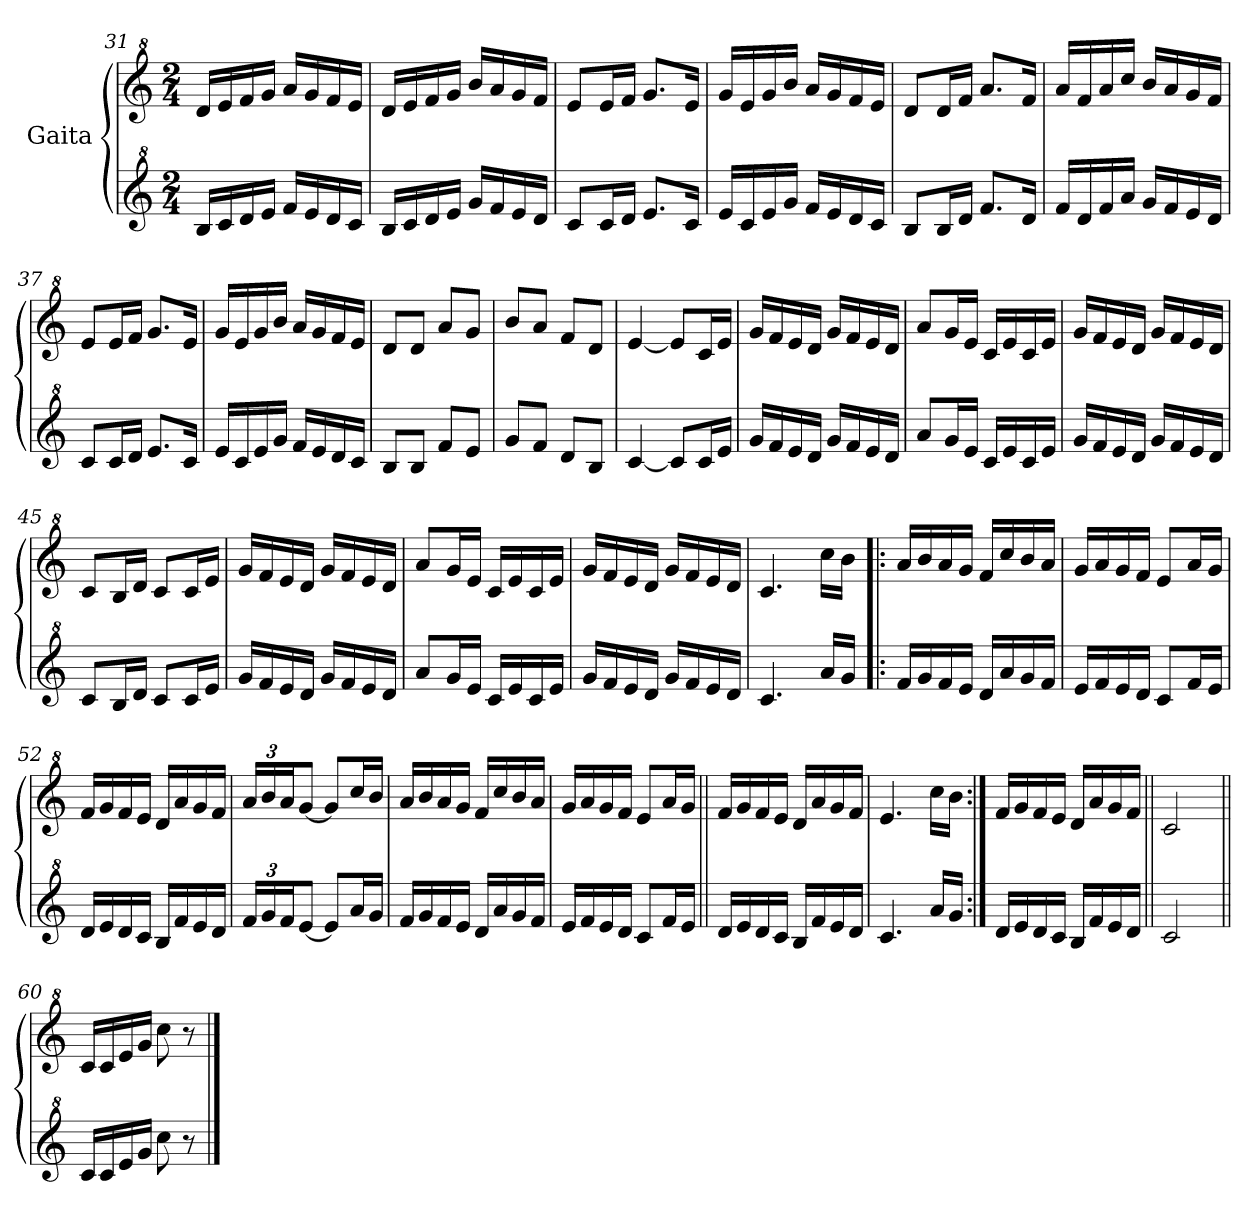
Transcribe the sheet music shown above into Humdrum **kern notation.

**kern	**kern
*part2	*part1
*staff2	*staff1
*I"Gaita	*I"Gaita
*clefG^2	*clefG^2
*k[]	*k[]
*M2/4	*M2/4
=31	=31
16b/LL	16dd/LL
16cc/	16ee/
16dd/	16ff/
16ee/JJ	16gg/JJ
16ff/LL	16aa/LL
16ee/	16gg/
16dd/	16ff/
16cc/JJ	16ee/JJ
=32	=32
16b/LL	16dd/LL
16cc/	16ee/
16dd/	16ff/
16ee/JJ	16gg/JJ
16gg/LL	16bb/LL
16ff/	16aa/
16ee/	16gg/
16dd/JJ	16ff/JJ
=33	=33
8cc/L	8ee/L
16cc/L	16ee/L
16dd/JJ	16ff/JJ
8.ee/L	8.gg/L
16cc/Jk	16ee/Jk
!!LO:LB:g=z
=34	=34
16ee/LL	16gg/LL
16cc/	16ee/
16ee/	16gg/
16gg/JJ	16bb/JJ
16ff/LL	16aa/LL
16ee/	16gg/
16dd/	16ff/
16cc/JJ	16ee/JJ
=35	=35
8b/L	8dd/L
16b/L	16dd/L
16dd/JJ	16ff/JJ
8.ff/L	8.aa/L
16dd/Jk	16ff/Jk
=36	=36
16ff/LL	16aa/LL
16dd/	16ff/
16ff/	16aa/
16aa/JJ	16ccc/JJ
16gg/LL	16bb/LL
16ff/	16aa/
16ee/	16gg/
16dd/JJ	16ff/JJ
=37	=37
8cc/L	8ee/L
16cc/L	16ee/L
16dd/JJ	16ff/JJ
8.ee/L	8.gg/L
16cc/Jk	16ee/Jk
=38	=38
16ee/LL	16gg/LL
16cc/	16ee/
16ee/	16gg/
16gg/JJ	16bb/JJ
16ff/LL	16aa/LL
16ee/	16gg/
16dd/	16ff/
16cc/JJ	16ee/JJ
=39	=39
8b/L	8dd/L
8b/J	8dd/J
8ff/L	8aa/L
8ee/J	8gg/J
=40	=40
8gg/L	8bb/L
8ff/J	8aa/J
8dd/L	8ff/L
8b/J	8dd/J
!!LO:PB:g=z
=41	=41
[4cc/	[4ee/
8cc/L]	8ee/L]
16cc/L	16cc/L
16ee/JJ	16ee/JJ
=42	=42
16gg/LL	16gg/LL
16ff/	16ff/
16ee/	16ee/
16dd/JJ	16dd/JJ
16gg/LL	16gg/LL
16ff/	16ff/
16ee/	16ee/
16dd/JJ	16dd/JJ
=43	=43
8aa/L	8aa/L
16gg/L	16gg/L
16ee/JJ	16ee/JJ
16cc/LL	16cc/LL
16ee/	16ee/
16cc/	16cc/
16ee/JJ	16ee/JJ
=44	=44
16gg/LL	16gg/LL
16ff/	16ff/
16ee/	16ee/
16dd/JJ	16dd/JJ
16gg/LL	16gg/LL
16ff/	16ff/
16ee/	16ee/
16dd/JJ	16dd/JJ
=45	=45
8cc/L	8cc/L
16b/L	16b/L
16dd/JJ	16dd/JJ
8cc/L	8cc/L
16cc/L	16cc/L
16ee/JJ	16ee/JJ
=46	=46
16gg/LL	16gg/LL
16ff/	16ff/
16ee/	16ee/
16dd/JJ	16dd/JJ
16gg/LL	16gg/LL
16ff/	16ff/
16ee/	16ee/
16dd/JJ	16dd/JJ
!!LO:LB:g=z
=47	=47
8aa/L	8aa/L
16gg/L	16gg/L
16ee/JJ	16ee/JJ
16cc/LL	16cc/LL
16ee/	16ee/
16cc/	16cc/
16ee/JJ	16ee/JJ
=48	=48
16gg/LL	16gg/LL
16ff/	16ff/
16ee/	16ee/
16dd/JJ	16dd/JJ
16gg/LL	16gg/LL
16ff/	16ff/
16ee/	16ee/
16dd/JJ	16dd/JJ
=49	=49
4.cc/	4.cc/
16aa/LL	16ccc\LL
16gg/JJ	16bb\JJ
=50!|:	=50!|:
16ff/LL	16aa/LL
16gg/	16bb/
16ff/	16aa/
16ee/JJ	16gg/JJ
16dd/LL	16ff/LL
16aa/	16ccc/
16gg/	16bb/
16ff/JJ	16aa/JJ
=51	=51
16ee/LL	16gg/LL
16ff/	16aa/
16ee/	16gg/
16dd/JJ	16ff/JJ
8cc/L	8ee/L
16ff/L	16aa/L
16ee/JJ	16gg/JJ
=52	=52
16dd/LL	16ff/LL
16ee/	16gg/
16dd/	16ff/
16cc/JJ	16ee/JJ
16b/LL	16dd/LL
16ff/	16aa/
16ee/	16gg/
16dd/JJ	16ff/JJ
!!LO:LB:g=z
=53	=53
*	*Xbrackettup
24ff/LL	24aa/LL
24gg/	24bb/
24ff/J	24aa/J
[8ee/J	[8gg/J
8ee/L]	8gg/L]
16aa/L	16ccc/L
16gg/JJ	16bb/JJ
=54	=54
16ff/LL	16aa/LL
16gg/	16bb/
16ff/	16aa/
16ee/JJ	16gg/JJ
16dd/LL	16ff/LL
16aa/	16ccc/
16gg/	16bb/
16ff/JJ	16aa/JJ
=55	=55
16ee/LL	16gg/LL
16ff/	16aa/
16ee/	16gg/
16dd/JJ	16ff/JJ
8cc/L	8ee/L
16ff/L	16aa/L
16ee/JJ	16gg/JJ
=56||	=56||
16dd/LL	16ff/LL
16ee/	16gg/
16dd/	16ff/
16cc/JJ	16ee/JJ
16b/LL	16dd/LL
16ff/	16aa/
16ee/	16gg/
16dd/JJ	16ff/JJ
=57	=57
4.cc/	4.ee/
16aa/LL	16ccc\LL
16gg/JJ	16bb\JJ
=58:|!	=58:|!
16dd/LL	16ff/LL
16ee/	16gg/
16dd/	16ff/
16cc/JJ	16ee/JJ
16b/LL	16dd/LL
16ff/	16aa/
16ee/	16gg/
16dd/JJ	16ff/JJ
=59||	=59||
2cc/	2cc/
!!LO:LB:g=z
=60||	=60||
16cc/LL	16cc/LL
16cc/	16cc/
16ee/	16ee/
16gg/JJ	16gg/JJ
8ccc\	8ccc\
8r	8r
==	==
*-	*-
